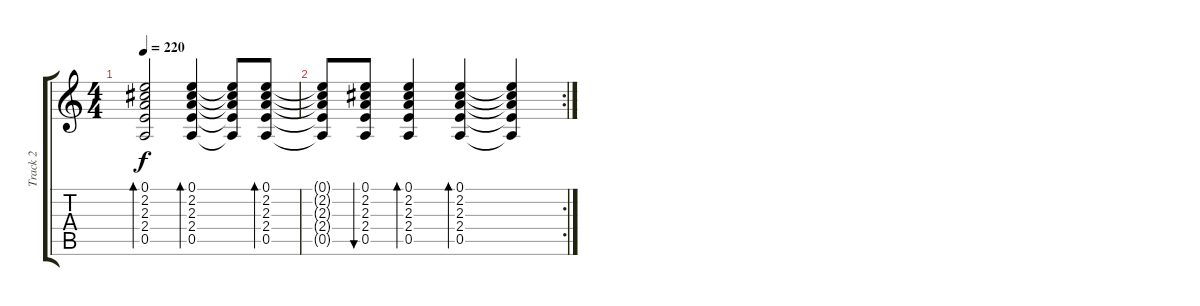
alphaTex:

\track ("Track 2" "Track 2") {instrument acousticguitarsteel}
\staff {score tabs}
\tuning (E4 B3 G3 D3 A2 E2) {hide}
\ts (4 4)
\tempo 220
\clef g2
\ks c
(0.1 2.2 2.3 2.4 0.5).2{bd 60 dy f} (0.1 2.2 2.3 2.4 0.5).4{bd 60} (0.1{t} 2.2{t} 2.3{t} 2.4{t} 0.5{t}).8 (0.1 2.2 2.3 2.4 0.5).8{bd 60} |
\rc 2
(0.1{t} 2.2{t} 2.3{t} 2.4{t} 0.5{t}).8 (0.1 2.2 2.3 2.4 0.5).8{bu 60} (0.1 2.2 2.3 2.4 0.5).4{bd 60} (0.1 2.2 2.3 2.4 0.5).4{bd 60} (0.1{t} 2.2{t} 2.3{t} 2.4{t} 0.5{t}).4
